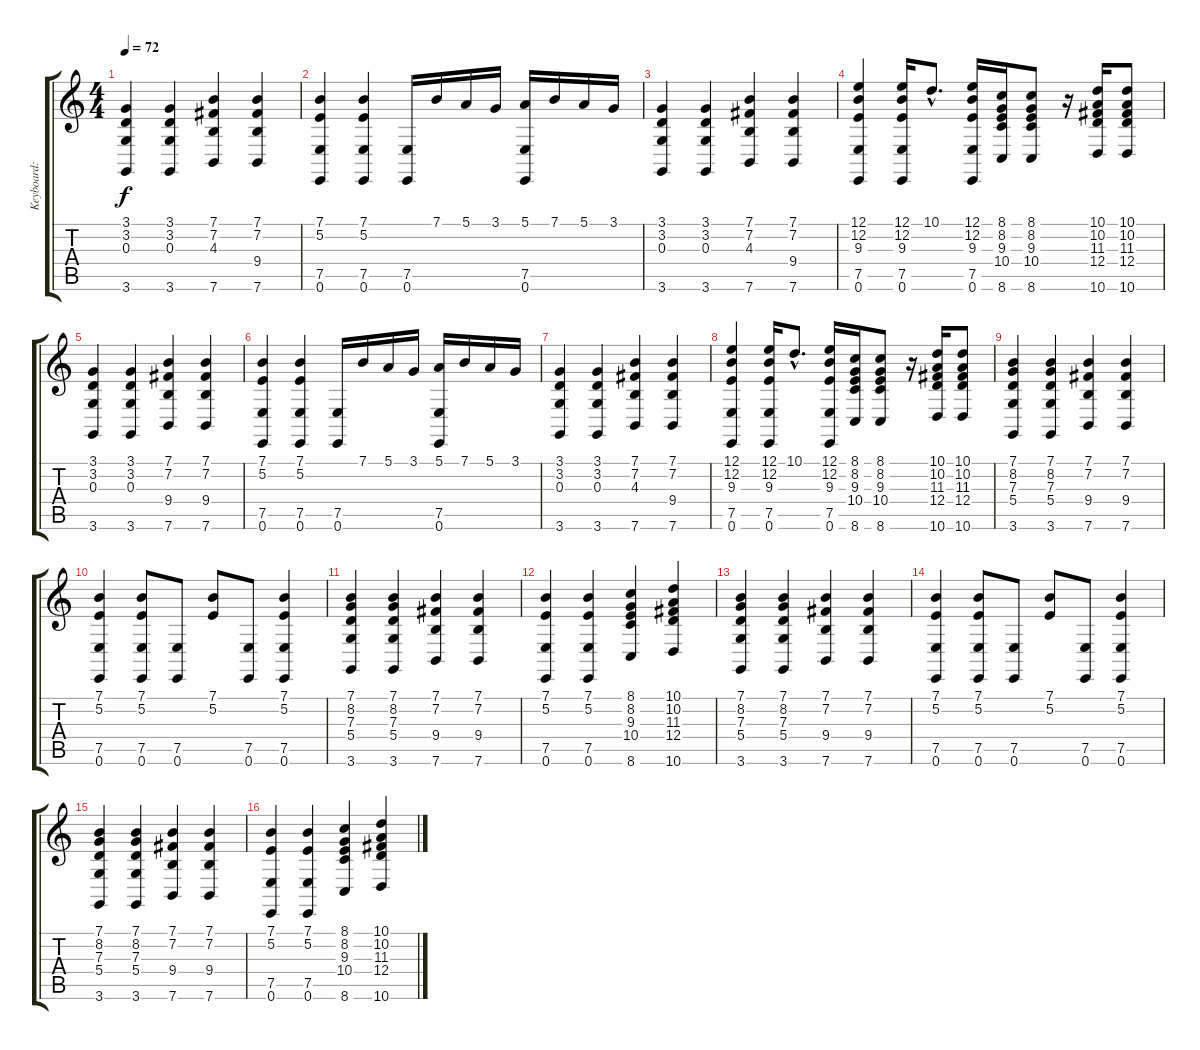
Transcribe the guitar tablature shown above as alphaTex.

\track ("Keyboard: Reed" "Keyboard: ") {instrument acousticgrandpiano}
\staff {score tabs}
\tuning (E4 B3 G3 D3 A2 E2) {hide}
\ts (4 4)
\tempo 72
\clef g2
\ks c
(3.1 3.2 0.3 3.6).4{dy f} (3.1 3.2 0.3 3.6).4 (7.1 7.2 4.3 7.6).4 (7.1 7.2 9.4 7.6).4 |
(7.1 5.2 7.5 0.6).4 (7.1 5.2 7.5 0.6).4 (7.5 0.6).16 7.1.16 5.1.16 3.1.16 (5.1 7.5 0.6).16 7.1.16 5.1.16 3.1.16 |
(3.1 3.2 0.3 3.6).4 (3.1 3.2 0.3 3.6).4 (7.1 7.2 4.3 7.6).4 (7.1 7.2 9.4 7.6).4 |
(12.1 12.2 9.3 7.5 0.6).4 (12.1 12.2 9.3 7.5 0.6).16 10.1{hac}.8{d} (12.1 12.2 9.3 7.5 0.6).16 (8.1 8.2 9.3 10.4 8.6).16 (8.1 8.2 9.3 10.4 8.6).8 r.16 (10.1 10.2 11.3 12.4 10.6).16 (10.1 10.2 11.3 12.4 10.6).8 |
(3.1 3.2 0.3 3.6).4 (3.1 3.2 0.3 3.6).4 (7.1 7.2 9.4 7.6).4 (7.1 7.2 9.4 7.6).4 |
(7.1 5.2 7.5 0.6).4 (7.1 5.2 7.5 0.6).4 (7.5 0.6).16 7.1.16 5.1.16 3.1.16 (5.1 7.5 0.6).16 7.1.16 5.1.16 3.1.16 |
(3.1 3.2 0.3 3.6).4 (3.1 3.2 0.3 3.6).4 (7.1 7.2 4.3 7.6).4 (7.1 7.2 9.4 7.6).4 |
(12.1 12.2 9.3 7.5 0.6).4 (12.1 12.2 9.3 7.5 0.6).16 10.1{hac}.8{d} (12.1 12.2 9.3 7.5 0.6).16 (8.1 8.2 9.3 10.4 8.6).16 (8.1 8.2 9.3 10.4 8.6).8 r.16 (10.1 10.2 11.3 12.4 10.6).16 (10.1 10.2 11.3 12.4 10.6).8 |
(7.1 8.2 7.3 5.4 3.6).4 (7.1 8.2 7.3 5.4 3.6).4 (7.1 7.2 9.4 7.6).4 (7.1 7.2 9.4 7.6).4 |
(7.1 5.2 7.5 0.6).4 (7.1 5.2 7.5 0.6).8 (7.5 0.6).8 (7.1 5.2).8 (7.5 0.6).8 (7.1 5.2 7.5 0.6).4 |
(7.1 8.2 7.3 5.4 3.6).4 (7.1 8.2 7.3 5.4 3.6).4 (7.1 7.2 9.4 7.6).4 (7.1 7.2 9.4 7.6).4 |
(7.1 5.2 7.5 0.6).4 (7.1 5.2 7.5 0.6).4 (8.1 8.2 9.3 10.4 8.6).4 (10.1 10.2 11.3 12.4 10.6).4 |
(7.1 8.2 7.3 5.4 3.6).4 (7.1 8.2 7.3 5.4 3.6).4 (7.1 7.2 9.4 7.6).4 (7.1 7.2 9.4 7.6).4 |
(7.1 5.2 7.5 0.6).4 (7.1 5.2 7.5 0.6).8 (7.5 0.6).8 (7.1 5.2).8 (7.5 0.6).8 (7.1 5.2 7.5 0.6).4 |
(7.1 8.2 7.3 5.4 3.6).4 (7.1 8.2 7.3 5.4 3.6).4 (7.1 7.2 9.4 7.6).4 (7.1 7.2 9.4 7.6).4 |
(7.1 5.2 7.5 0.6).4 (7.1 5.2 7.5 0.6).4 (8.1 8.2 9.3 10.4 8.6).4 (10.1 10.2 11.3 12.4 10.6).4
